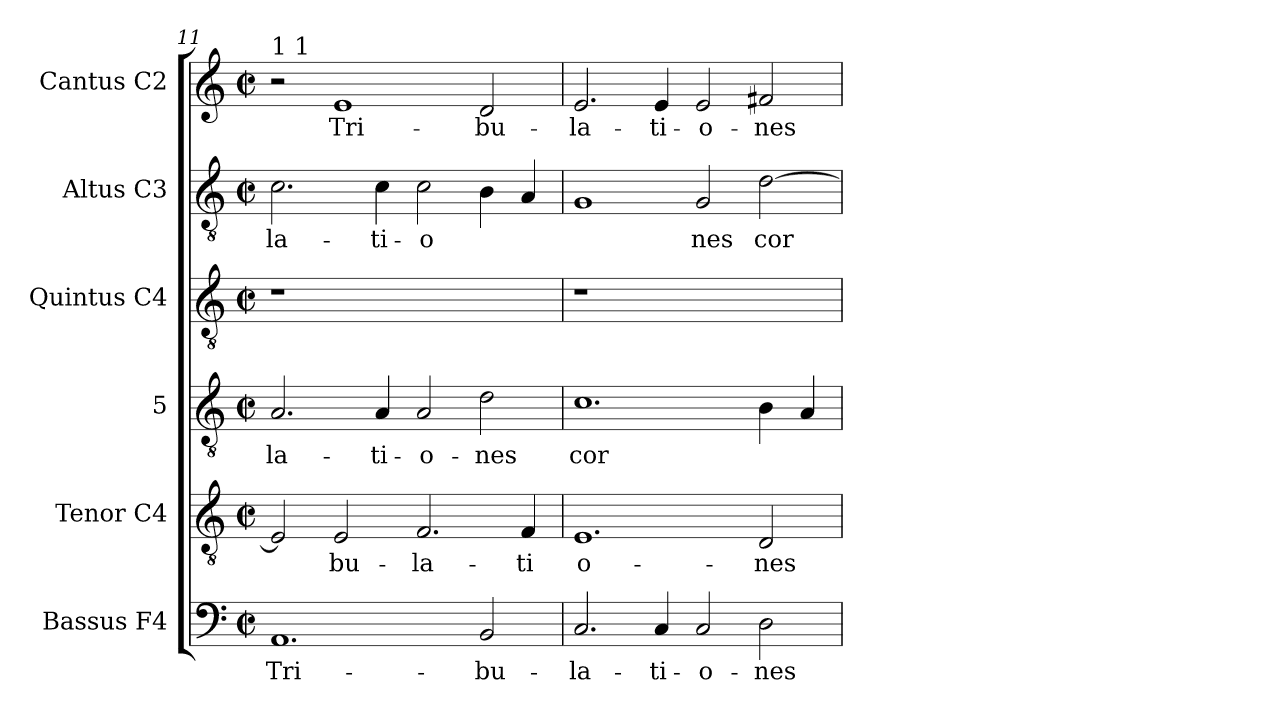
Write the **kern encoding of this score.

**kern	**text	**kern	**text	**kern	**text	**kern	**kern	**text	**kern	**text
*part6	*part6	*part5	*part5	*part4	*part4	*part3	*part2	*part2	*part1	*part1
*staff6	*staff6	*staff5	*staff5	*staff4	*staff4	*staff3	*staff2	*staff2	*staff1	*staff1
*I"Bassus  F4	*	*I"Tenor  C4	*	*I"5	*	*I"Quintus  C4	*I"Altus  C3	*	*I"Cantus  C2	*
*I'B	*	*I'T	*	*	*	*	*I'A	*	*I'C	*
!!LO:PB:g=z
*clefF4	*	*clefGv2	*	*clefGv2	*	*clefGv2	*clefGv2	*	*clefG2	*
*k[]	*	*k[]	*	*k[]	*	*k[]	*k[]	*	*k[]	*
*C:	*	*C:	*	*C:	*	*C:	*C:	*	*C:	*
*M2/2	*	*M2/2	*	*M2/2	*	*M2/2	*M2/2	*	*M2/2	*
*met(c|)	*	*met(c|)	*	*met(c|)	*	*met(c|)	*met(c|)	*	*met(c|)	*
=11	=11	=11	=11	=11	=11	=11	=11	=11	=11	=11
!	!	!	!	!	!	!	!	!	!LO:TX:a:t=1 1	!
!	!LO:LY:b:cj	!	!LO:LY:b:cj	!	!LO:LY:b:cj	!	!	!LO:LY:b:cj	!	!
1.AA	Tri-	2E/]	--	2.A/	-la-	1r	2.c\	-la-	2r	.
!	!	!	!LO:LY:b:cj	!	!	!	!	!	!	!LO:LY:b:cj
.	.	2E/	-bu-	.	.	.	.	.	1e	Tri-
!	!	!	!	!	!LO:LY:b:cj	!	!	!LO:LY:b:cj	!	!
.	.	.	.	4A/	-ti-	.	4c\	-ti-	.	.
!	!	!	!LO:LY:b:cj	!	!LO:LY:b:cj	!	!	!LO:LY:b:cj	!	!
.	.	2.F/	-la-	2A/	-o-	1ryy	2c\	-o-	.	.
!	!LO:LY:b:cj	!	!	!	!LO:LY:b:cj	!	!	!LO:LY:b:cj	!	!LO:LY:b:cj
2BB/	-bu-	.	.	2d\	-nes	.	4B\	--	2d/	-bu-
!	!	!	!LO:LY:b:cj	!	!	!	!	!LO:LY:b:cj	!	!
.	.	4F/	-ti	.	.	.	4A/	--	.	.
=12	=12	=12	=12	=12	=12	=12	=12	=12	=12	=12
!	!LO:LY:b:cj	!	!LO:LY:b:cj	!	!LO:LY:b:cj	!	!	!LO:LY:b:cj	!	!LO:LY:b:cj
2.C/	-la-	1.E	o-	1.c	cor-	1r	1G	--	2.e/	-la-
!	!LO:LY:b:cj	!	!	!	!	!	!	!	!	!LO:LY:b:cj
4C/	-ti-	.	.	.	.	.	.	.	4e/	-ti-
!	!LO:LY:b:cj	!	!	!	!	!	!	!LO:LY:b:cj	!	!LO:LY:b:cj
2C/	-o-	.	.	.	.	1ryy	2G/	-nes	2e/	-o-
!	!LO:LY:b:cj	!	!LO:LY:b:cj	!	!LO:LY:b:cj	!	!	!LO:LY:b:cj	!	!LO:LY:b:cj
2D\	-nes	2D/	-nes	4B\	--	.	[>2d\	cor-	2f#X/	-nes
!	!	!	!	!	!LO:LY:b:cj	!	!	!	!	!
.	.	.	.	4A/	--	.	.	.	.	.
=	=	=	=	=	=	=	=	=	=	=
*-	*-	*-	*-	*-	*-	*-	*-	*-	*-	*-
